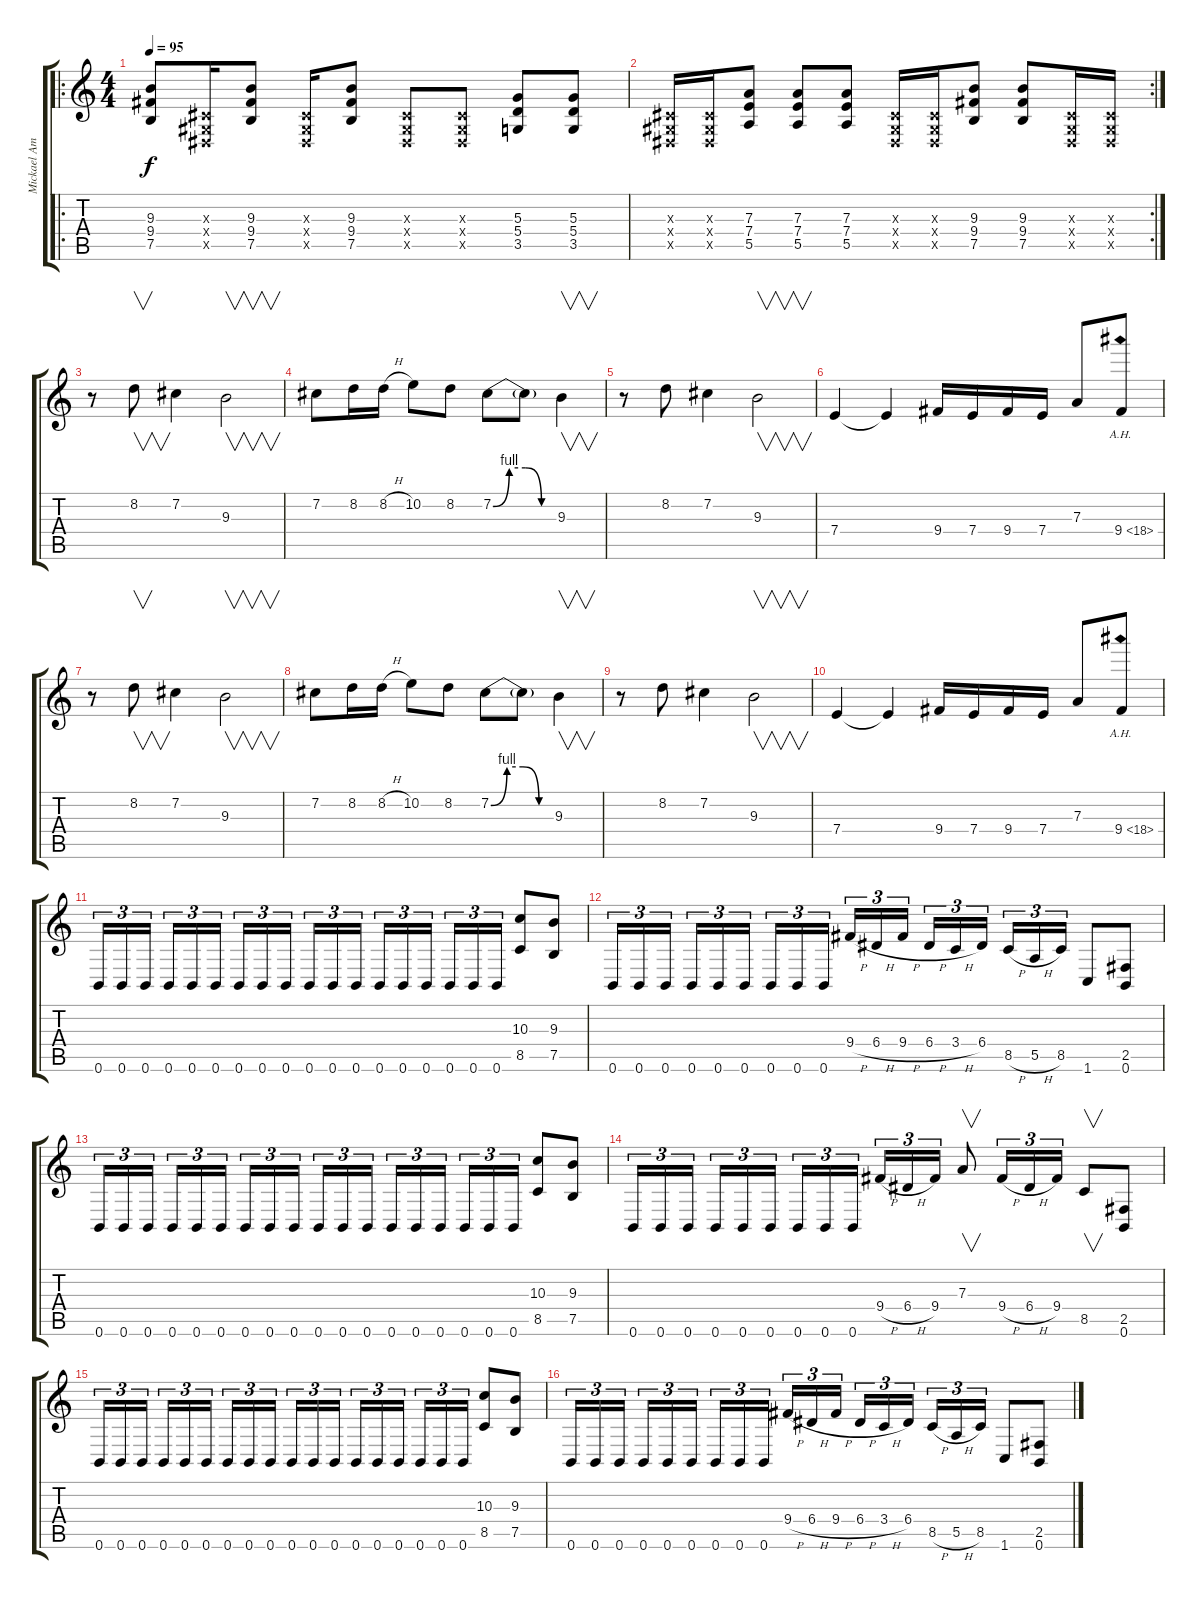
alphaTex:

\track ("Mickael Amott" "Mickael Am") {instrument distortionguitar}
\staff {score tabs}
\tuning (B3 Gb3 D3 A2 E2 B1) {hide}
\ro
\ts (4 4)
\tempo 95
\clef g2
\ks c
(9.3 9.4 7.5).8{dy f} (-1.3{x} -1.4{x} -1.5{x}).16 (9.3 9.4 7.5).8 (-1.3{x} -1.4{x} -1.5{x}).16 (9.3 9.4 7.5).8 (-1.3{x} -1.4{x} -1.5{x}).8 (-1.3{x} -1.4{x} -1.5{x}).8 (5.3 5.4 3.5).8 (5.3 5.4 3.5).8 |
\rc 2
(-1.3{x} -1.4{x} -1.5{x}).16 (-1.3{x} -1.4{x} -1.5{x}).16 (7.3 7.4 5.5).8 (7.3 7.4 5.5).8 (7.3 7.4 5.5).8 (-1.3{x} -1.4{x} -1.5{x}).16 (-1.3{x} -1.4{x} -1.5{x}).16 (9.3 9.4 7.5).8 (9.3 9.4 7.5).8 (-1.3{x} -1.4{x} -1.5{x}).16 (-1.3{x} -1.4{x} -1.5{x}).16 |
r.8 8.2.8{v} 7.2.4 9.3.2{v} |
7.2.8 8.2.16 8.2{h}.16 10.2.8 8.2.8 7.2{be (custom 0 0 15 4 30 4 45 0 60 0)}.8 7.2{t}.8 9.3.4{v} |
r.8 8.2.8 7.2.4 9.3.2{v} |
7.4.4 7.4{t}.4 9.4.16 7.4.16 9.4.16 7.4.16 7.3.8 9.4{ah 9}.8 |
r.8 8.2.8{v} 7.2.4 9.3.2{v} |
7.2.8 8.2.16 8.2{h}.16 10.2.8 8.2.8 7.2{be (custom 0 0 15 4 30 4 45 0 60 0)}.8 7.2{t}.8 9.3.4{v} |
r.8 8.2.8 7.2.4 9.3.2{v} |
7.4.4 7.4{t}.4 9.4.16 7.4.16 9.4.16 7.4.16 7.3.8 9.4{ah 9}.8 |
0.6.16{tu (3 2) volume 13} 0.6.16{tu (3 2)} 0.6.16{tu (3 2)} 0.6.16{tu (3 2)} 0.6.16{tu (3 2)} 0.6.16{tu (3 2)} 0.6.16{tu (3 2)} 0.6.16{tu (3 2)} 0.6.16{tu (3 2)} 0.6.16{tu (3 2)} 0.6.16{tu (3 2)} 0.6.16{tu (3 2)} 0.6.16{tu (3 2)} 0.6.16{tu (3 2)} 0.6.16{tu (3 2)} 0.6.16{tu (3 2)} 0.6.16{tu (3 2)} 0.6.16{tu (3 2)} (10.3 8.5).8 (9.3 7.5).8 |
0.6.16{tu (3 2)} 0.6.16{tu (3 2)} 0.6.16{tu (3 2)} 0.6.16{tu (3 2)} 0.6.16{tu (3 2)} 0.6.16{tu (3 2)} 0.6.16{tu (3 2)} 0.6.16{tu (3 2)} 0.6.16{tu (3 2)} 9.4{h}.16{tu (3 2)} 6.4{h}.16{tu (3 2)} 9.4{h}.16{tu (3 2)} 6.4{h}.16{tu (3 2)} 3.4{h}.16{tu (3 2)} 6.4.16{tu (3 2)} 8.5{h}.16{tu (3 2)} 5.5{h}.16{tu (3 2)} 8.5.16{tu (3 2)} 1.6.8 (2.5 0.6).8 |
0.6.16{tu (3 2)} 0.6.16{tu (3 2)} 0.6.16{tu (3 2)} 0.6.16{tu (3 2)} 0.6.16{tu (3 2)} 0.6.16{tu (3 2)} 0.6.16{tu (3 2)} 0.6.16{tu (3 2)} 0.6.16{tu (3 2)} 0.6.16{tu (3 2)} 0.6.16{tu (3 2)} 0.6.16{tu (3 2)} 0.6.16{tu (3 2)} 0.6.16{tu (3 2)} 0.6.16{tu (3 2)} 0.6.16{tu (3 2)} 0.6.16{tu (3 2)} 0.6.16{tu (3 2)} (10.3 8.5).8 (9.3 7.5).8 |
0.6.16{tu (3 2)} 0.6.16{tu (3 2)} 0.6.16{tu (3 2)} 0.6.16{tu (3 2)} 0.6.16{tu (3 2)} 0.6.16{tu (3 2)} 0.6.16{tu (3 2)} 0.6.16{tu (3 2)} 0.6.16{tu (3 2)} 9.4{h}.16{tu (3 2)} 6.4{h}.16{tu (3 2)} 9.4.16{tu (3 2)} 7.3.8{v} 9.4{h}.16{tu (3 2)} 6.4{h}.16{tu (3 2)} 9.4.16{tu (3 2)} 8.5.8{v} (2.5 0.6).8 |
0.6.16{tu (3 2)} 0.6.16{tu (3 2)} 0.6.16{tu (3 2)} 0.6.16{tu (3 2)} 0.6.16{tu (3 2)} 0.6.16{tu (3 2)} 0.6.16{tu (3 2)} 0.6.16{tu (3 2)} 0.6.16{tu (3 2)} 0.6.16{tu (3 2)} 0.6.16{tu (3 2)} 0.6.16{tu (3 2)} 0.6.16{tu (3 2)} 0.6.16{tu (3 2)} 0.6.16{tu (3 2)} 0.6.16{tu (3 2)} 0.6.16{tu (3 2)} 0.6.16{tu (3 2)} (10.3 8.5).8 (9.3 7.5).8 |
0.6.16{tu (3 2)} 0.6.16{tu (3 2)} 0.6.16{tu (3 2)} 0.6.16{tu (3 2)} 0.6.16{tu (3 2)} 0.6.16{tu (3 2)} 0.6.16{tu (3 2)} 0.6.16{tu (3 2)} 0.6.16{tu (3 2)} 9.4{h}.16{tu (3 2)} 6.4{h}.16{tu (3 2)} 9.4{h}.16{tu (3 2)} 6.4{h}.16{tu (3 2)} 3.4{h}.16{tu (3 2)} 6.4.16{tu (3 2)} 8.5{h}.16{tu (3 2)} 5.5{h}.16{tu (3 2)} 8.5.16{tu (3 2)} 1.6.8 (2.5 0.6).8
